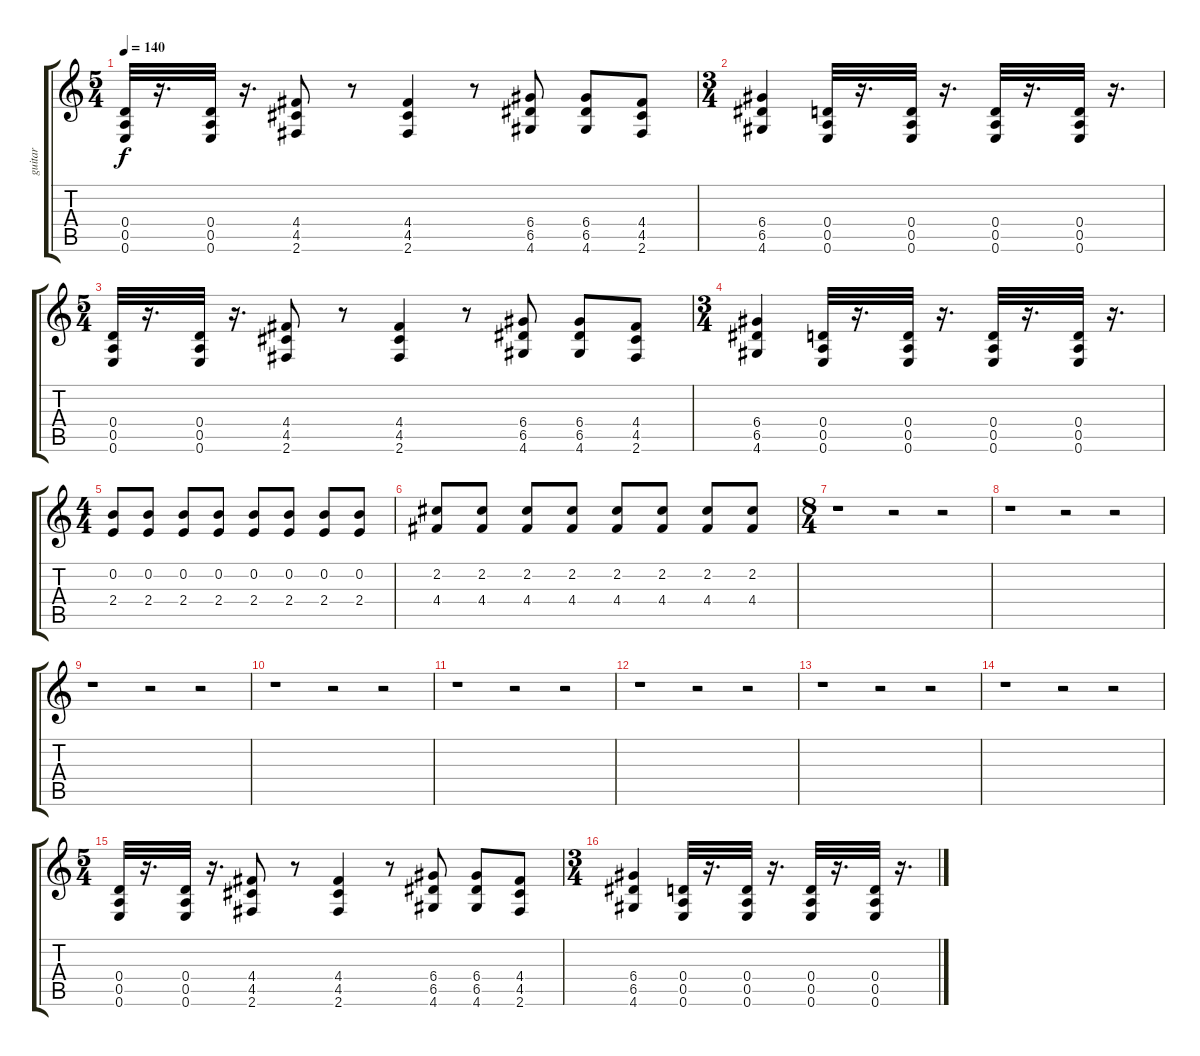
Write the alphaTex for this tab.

\track ("guitar" "guitar") {instrument distortionguitar}
\staff {score tabs}
\tuning (E4 B3 G3 D3 A2 E2) {hide}
\ts (5 4)
\tempo 140
\clef g2
\ks c
(0.4 0.5 0.6).32{dy f} r.16{d} (0.4 0.5 0.6).32 r.16{d} (4.4 4.5 2.6).8 r.8 (4.4 4.5 2.6).4 r.8 (6.4 6.5 4.6).8 (6.4 6.5 4.6).8 (4.4 4.5 2.6).8 |
\ts (3 4)
(6.4 6.5 4.6).4 (0.4 0.5 0.6).32 r.16{d} (0.4 0.5 0.6).32 r.16{d} (0.4 0.5 0.6).32 r.16{d} (0.4 0.5 0.6).32 r.16{d} |
\ts (5 4)
(0.4 0.5 0.6).32 r.16{d} (0.4 0.5 0.6).32 r.16{d} (4.4 4.5 2.6).8 r.8 (4.4 4.5 2.6).4 r.8 (6.4 6.5 4.6).8 (6.4 6.5 4.6).8 (4.4 4.5 2.6).8 |
\ts (3 4)
(6.4 6.5 4.6).4 (0.4 0.5 0.6).32 r.16{d} (0.4 0.5 0.6).32 r.16{d} (0.4 0.5 0.6).32 r.16{d} (0.4 0.5 0.6).32 r.16{d} |
\ts (4 4)
(0.2 2.4).8 (0.2 2.4).8 (0.2 2.4).8 (0.2 2.4).8 (0.2 2.4).8 (0.2 2.4).8 (0.2 2.4).8 (0.2 2.4).8 |
(2.2 4.4).8 (2.2 4.4).8 (2.2 4.4).8 (2.2 4.4).8 (2.2 4.4).8 (2.2 4.4).8 (2.2 4.4).8 (2.2 4.4).8 |
\ts (8 4)
r.1 r.2 r.2 |
r.1 r.2 r.2 |
r.1 r.2 r.2 |
r.1 r.2 r.2 |
r.1 r.2 r.2 |
r.1 r.2 r.2 |
r.1 r.2 r.2 |
r.1 r.2 r.2 |
\ts (5 4)
(0.4 0.5 0.6).32 r.16{d} (0.4 0.5 0.6).32 r.16{d} (4.4 4.5 2.6).8 r.8 (4.4 4.5 2.6).4 r.8 (6.4 6.5 4.6).8 (6.4 6.5 4.6).8 (4.4 4.5 2.6).8 |
\ts (3 4)
(6.4 6.5 4.6).4 (0.4 0.5 0.6).32 r.16{d} (0.4 0.5 0.6).32 r.16{d} (0.4 0.5 0.6).32 r.16{d} (0.4 0.5 0.6).32 r.16{d}
